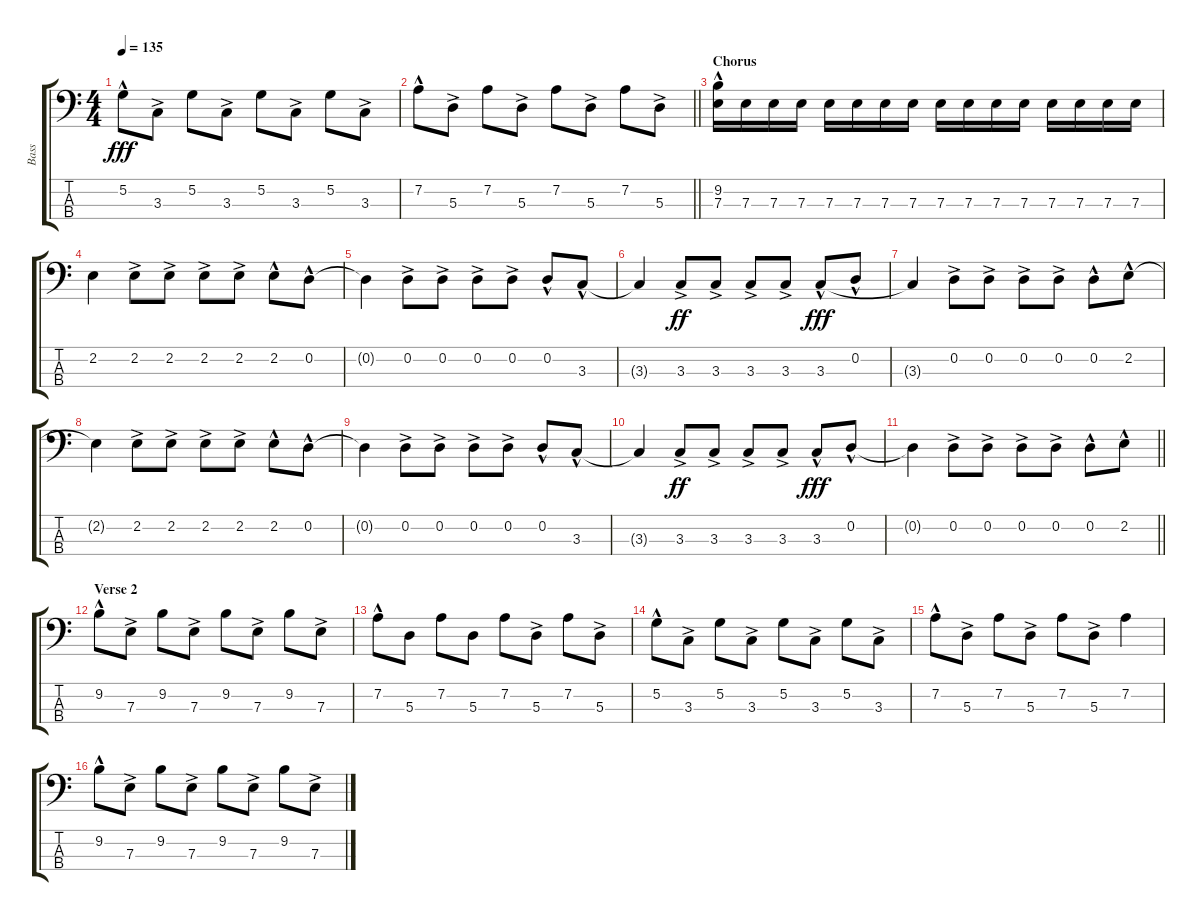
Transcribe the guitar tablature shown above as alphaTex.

\track ("Bass" "Bass") {instrument electricbassfinger}
\staff {score tabs}
\tuning (G2 D2 A1 E1) {hide}
\ts (4 4)
\tempo 135
\clef f4
\ks c
5.2{hac}.8{dy fff} 3.3{ac}.8 5.2.8 3.3{ac}.8 5.2.8 3.3{ac}.8 5.2.8 3.3{ac}.8 |
\barLineRight lightlight
7.2{hac}.8 5.3{ac}.8 7.2.8 5.3{ac}.8 7.2.8 5.3{ac}.8 7.2.8 5.3{ac}.8 |
\section ("" "Chorus ")
(9.2{hac} 7.3{hac}).16 7.3.16 7.3.16 7.3.16 7.3.16 7.3.16 7.3.16 7.3.16 7.3.16 7.3.16 7.3.16 7.3.16 7.3.16 7.3.16 7.3.16 7.3.16 |
2.2.4 2.2{ac}.8 2.2{ac}.8 2.2{ac}.8 2.2{ac}.8 2.2{hac}.8 0.2{hac}.8 |
0.2{t}.4 0.2{ac}.8 0.2{ac}.8 0.2{ac}.8 0.2{ac}.8 0.2{hac}.8 3.3{hac}.8 |
3.3{t}.4 3.3{ac}.8{dy ff} 3.3{ac}.8 3.3{ac}.8 3.3{ac}.8 3.3{hac}.8{dy fff} 0.2{hac}.8 |
3.3{t}.4 0.2{ac}.8 0.2{ac}.8 0.2{ac}.8 0.2{ac}.8 0.2{hac}.8 2.2{hac}.8 |
2.2{t}.4 2.2{ac}.8 2.2{ac}.8 2.2{ac}.8 2.2{ac}.8 2.2{hac}.8 0.2{hac}.8 |
0.2{t}.4 0.2{ac}.8 0.2{ac}.8 0.2{ac}.8 0.2{ac}.8 0.2{hac}.8 3.3{hac}.8 |
3.3{t}.4 3.3{ac}.8{dy ff} 3.3{ac}.8 3.3{ac}.8 3.3{ac}.8 3.3{hac}.8{dy fff} 0.2{hac}.8 |
\barLineRight lightlight
0.2{t}.4 0.2{ac}.8 0.2{ac}.8 0.2{ac}.8 0.2{ac}.8 0.2{hac}.8 2.2{hac}.8 |
\section ("" "Verse 2")
9.2{hac}.8 7.3{ac}.8 9.2.8 7.3{ac}.8 9.2.8 7.3{ac}.8 9.2.8 7.3{ac}.8 |
7.2{hac}.8 5.3.8 7.2.8 5.3.8 7.2.8 5.3{ac}.8 7.2.8 5.3{ac}.8 |
5.2{hac}.8 3.3{ac}.8 5.2.8 3.3{ac}.8 5.2.8 3.3{ac}.8 5.2.8 3.3{ac}.8 |
7.2{hac}.8 5.3{ac}.8 7.2.8 5.3{ac}.8 7.2.8 5.3{ac}.8 7.2.4 |
9.2{hac}.8 7.3{ac}.8 9.2.8 7.3{ac}.8 9.2.8 7.3{ac}.8 9.2.8 7.3{ac}.8
